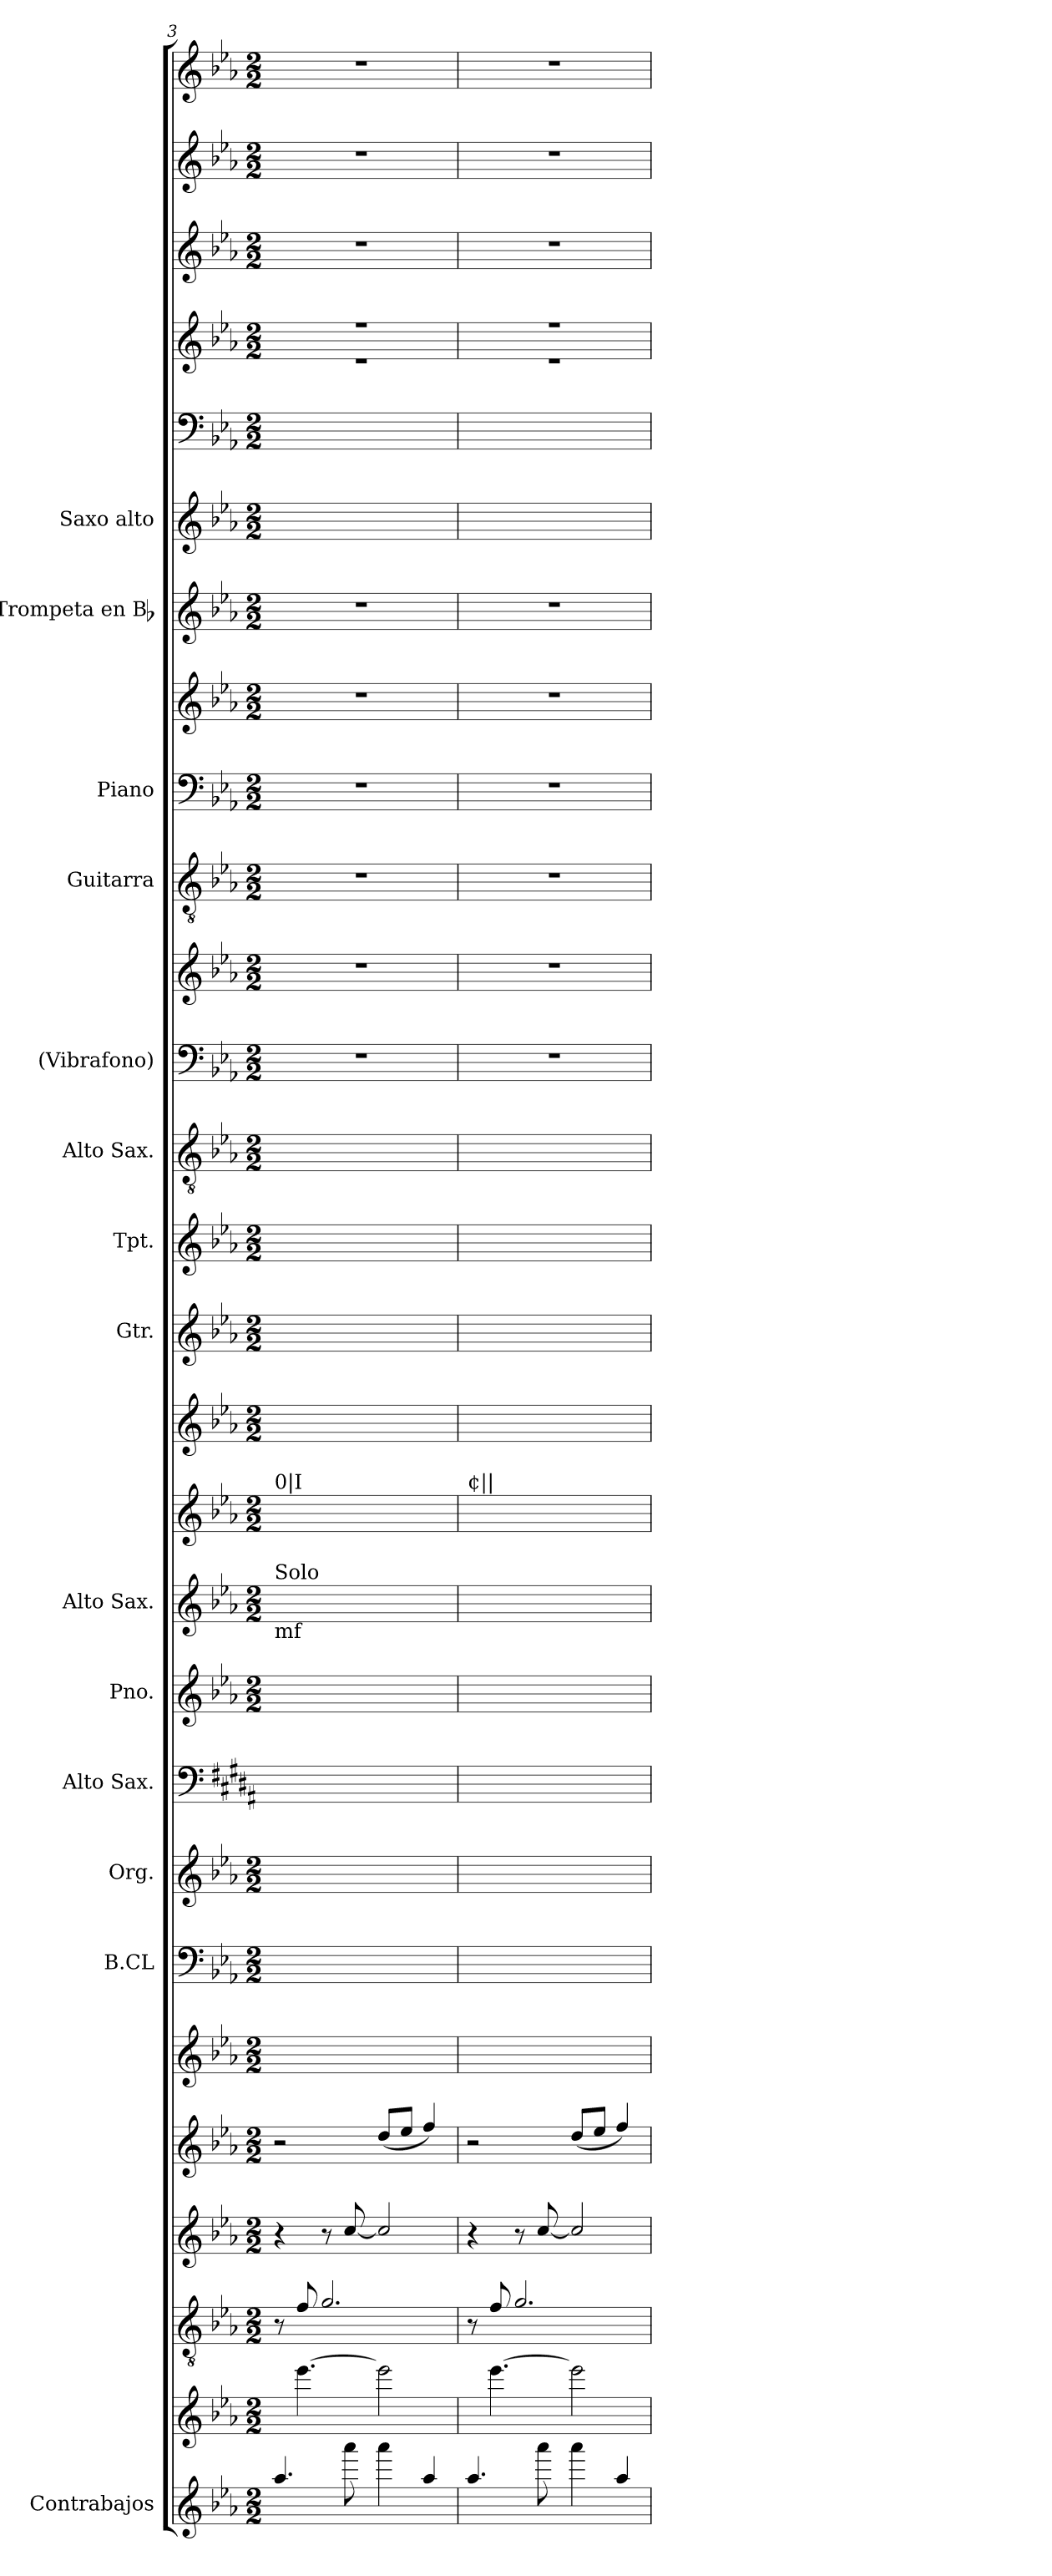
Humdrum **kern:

**kern	**kern	**kern	**kern	**kern	**kern	**kern	**kern	**kern	**kern	**kern	**kern	**kern	**kern	**kern	**kern	**kern	**kern	**kern	**kern	**kern	**kern	**kern	**kern	**kern	**kern	**kern	**kern
*part17	*part17	*part17	*part17	*part17	*part16	*part15	*part14	*part13	*part12	*part11	*part10	*part9	*part8	*part7	*part6	*part5	*part5	*part4	*part3	*part3	*part2	*part1	*part1	*part1	*part1	*part1	*part1
*staff28	*staff27	*staff26	*staff25	*staff24	*staff23	*staff22	*staff21	*staff20	*staff19	*staff18	*staff17	*staff16	*staff15	*staff14	*staff13	*staff12	*staff11	*staff10	*staff9	*staff8	*staff7	*staff6	*staff5	*staff4	*staff3	*staff2	*staff1
*I"Contrabajos	*	*	*	*	*	*I"B.CL	*I"Org.	*I"Alto Sax.	*I"Pno.	*I"Alto Sax.	*	*	*I"Gtr.	*I"Tpt.	*I"Alto Sax.	*I"(Vibrafono)	*	*I"Guitarra	*I"Piano	*	*I"Trompeta en Bb	*I"Saxo alto	*	*	*	*	*
*I'Cb	*	*	*	*	*	*	*	*	*I'Pno	*I'Sax	*	*	*	*	*I'Sax	*	*	*	*I'Pno	*	*	*I'A	*	*	*	*	*
*	*	*clefGv2	*	*	*clefG2	*clefF4	*clefG2	*clefF4	*clefG2	*clefG2	*clefG2	*clefG2	*clefG2	*clefG2	*clefGv2	*clefF4	*clefG2	*clefGv2	*clefF4	*clefG2	*clefG2	*clefG2	*clefF4	*clefG2	*clefG2	*clefG2	*clefG2
*ITrd7c12	*ITrd7c12	*ITrd7c12	*ITrd7c12	*ITrd7c12	*	*ITrd8c14	*	*	*	*	*	*	*	*	*	*	*	*	*	*	*	*	*	*	*	*	*
*k[b-e-a-]	*k[b-e-a-]	*k[b-e-a-]	*k[b-e-a-]	*k[b-e-a-]	*k[b-e-a-]	*k[b-e-a-]	*k[b-e-a-]	*k[f#c#g#d#a#]	*k[b-e-a-]	*k[b-e-a-]	*k[b-e-a-]	*k[b-e-a-]	*k[b-e-a-]	*k[b-e-a-]	*k[b-e-a-]	*k[b-e-a-]	*k[b-e-a-]	*k[b-e-a-]	*k[b-e-a-]	*k[b-e-a-]	*k[b-e-a-]	*k[b-e-a-]	*k[b-e-a-]	*k[b-e-a-]	*k[b-e-a-]	*k[b-e-a-]	*k[b-e-a-]
*E-:	*E-:	*E-:	*E-:	*E-:	*E-:	*E-:	*E-:	*B:	*E-:	*E-:	*E-:	*E-:	*E-:	*E-:	*E-:	*E-:	*E-:	*E-:	*E-:	*E-:	*E-:	*E-:	*E-:	*E-:	*E-:	*E-:	*E-:
*M2/2	*M2/2	*M2/2	*M2/2	*M2/2	*M2/2	*M2/2	*M2/2	*	*M2/2	*M2/2	*M2/2	*M2/2	*M2/2	*M2/2	*M2/2	*M2/2	*M2/2	*M2/2	*M2/2	*M2/2	*M2/2	*M2/2	*M2/2	*M2/2	*M2/2	*M2/2	*M2/2
=3	=3	=3	=3	=3	=3	=3	=3	=3	=3	=3	=3	=3	=3	=3	=3	=3	=3	=3	=3	=3	=3	=3	=3	=3	=3	=3	=3
*^	*	*^	*	*	*	*	*	*	*	*	*	*	*	*	*	*	*	*	*	*	*	*	*	*^	*	*	*
!	!	!	!	!	!	!	!	!	!	!	!	!	!LO:TX:a:t=0|I	!	!	!	!	!	!	!	!	!	!	!	!	!	!	!	!	!
!	!	!	!	!	!	!	!	!	!	!	!	!LO:TX:a:t=Solo	!	!	!	!	!	!	!	!	!	!	!	!	!	!	!	!	!	!
!	!	!	!	!	!	!	!	!	!	!	!	!LO:TX:b:t=mf	!	!	!	!	!	!	!	!	!	!	!	!	!	!	!	!	!	!
4.a-/	1ryy	8ryy	8ryy	8r	4r	2r	1ryy	1ryy	1ryy	1ryy	1ryy	1ryy	1ryy	1ryy	1ryy	1ryy	1ryy	1r	1r	1r	1r	1r	1r	1ryy	1ryy	1r	1r	1r	1r	1r
.	.	[4.ee-\	8F/	2..ryy	.	.	.	.	.	.	.	.	.	.	.	.	.	.	.	.	.	.	.	.	.	.	.	.	.	.
.	.	.	2.G/	.	8r	.	.	.	.	.	.	.	.	.	.	.	.	.	.	.	.	.	.	.	.	.	.	.	.	.
8aa-\	.	.	.	.	[8c/	.	.	.	.	.	.	.	.	.	.	.	.	.	.	.	.	.	.	.	.	.	.	.	.	.
4aa-\	.	2ee-\]	.	.	2c/]	(8d/L	.	.	.	.	.	.	.	.	.	.	.	.	.	.	.	.	.	.	.	.	.	.	.	.
.	.	.	.	.	.	8e-/J	.	.	.	.	.	.	.	.	.	.	.	.	.	.	.	.	.	.	.	.	.	.	.	.
4a-/	.	.	.	.	.	4f/)	.	.	.	.	.	.	.	.	.	.	.	.	.	.	.	.	.	.	.	.	.	.	.	.
=4	=4	=4	=4	=4	=4	=4	=4	=4	=4	=4	=4	=4	=4	=4	=4	=4	=4	=4	=4	=4	=4	=4	=4	=4	=4	=4	=4	=4	=4	=4
!	!	!	!	!	!	!	!	!	!	!	!	!	!LO:TX:a:t=¢||	!	!	!	!	!	!	!	!	!	!	!	!	!	!	!	!	!
4.a-/	1ryy	8ryy	8ryy	8r	4r	2r	1ryy	1ryy	1ryy	1ryy	1ryy	1ryy	1ryy	1ryy	1ryy	1ryy	1ryy	1r	1r	1r	1r	1r	1r	1ryy	1ryy	1r	1r	1r	1r	1r
.	.	[4.ee-\	8F/	2..ryy	.	.	.	.	.	.	.	.	.	.	.	.	.	.	.	.	.	.	.	.	.	.	.	.	.	.
.	.	.	2.G/	.	8r	.	.	.	.	.	.	.	.	.	.	.	.	.	.	.	.	.	.	.	.	.	.	.	.	.
8aa-\	.	.	.	.	[8c/	.	.	.	.	.	.	.	.	.	.	.	.	.	.	.	.	.	.	.	.	.	.	.	.	.
4aa-\	.	2ee-\]	.	.	2c/]	(8d/L	.	.	.	.	.	.	.	.	.	.	.	.	.	.	.	.	.	.	.	.	.	.	.	.
.	.	.	.	.	.	8e-/J	.	.	.	.	.	.	.	.	.	.	.	.	.	.	.	.	.	.	.	.	.	.	.	.
4a-/	.	.	.	.	.	4f/)	.	.	.	.	.	.	.	.	.	.	.	.	.	.	.	.	.	.	.	.	.	.	.	.
*v	*v	*	*v	*v	*	*	*	*	*	*	*	*	*	*	*	*	*	*	*	*	*	*	*	*	*	*v	*v	*	*	*
=	=	=	=	=	=	=	=	=	=	=	=	=	=	=	=	=	=	=	=	=	=	=	=	=	=	=	=
*-	*-	*-	*-	*-	*-	*-	*-	*-	*-	*-	*-	*-	*-	*-	*-	*-	*-	*-	*-	*-	*-	*-	*-	*-	*-	*-	*-
